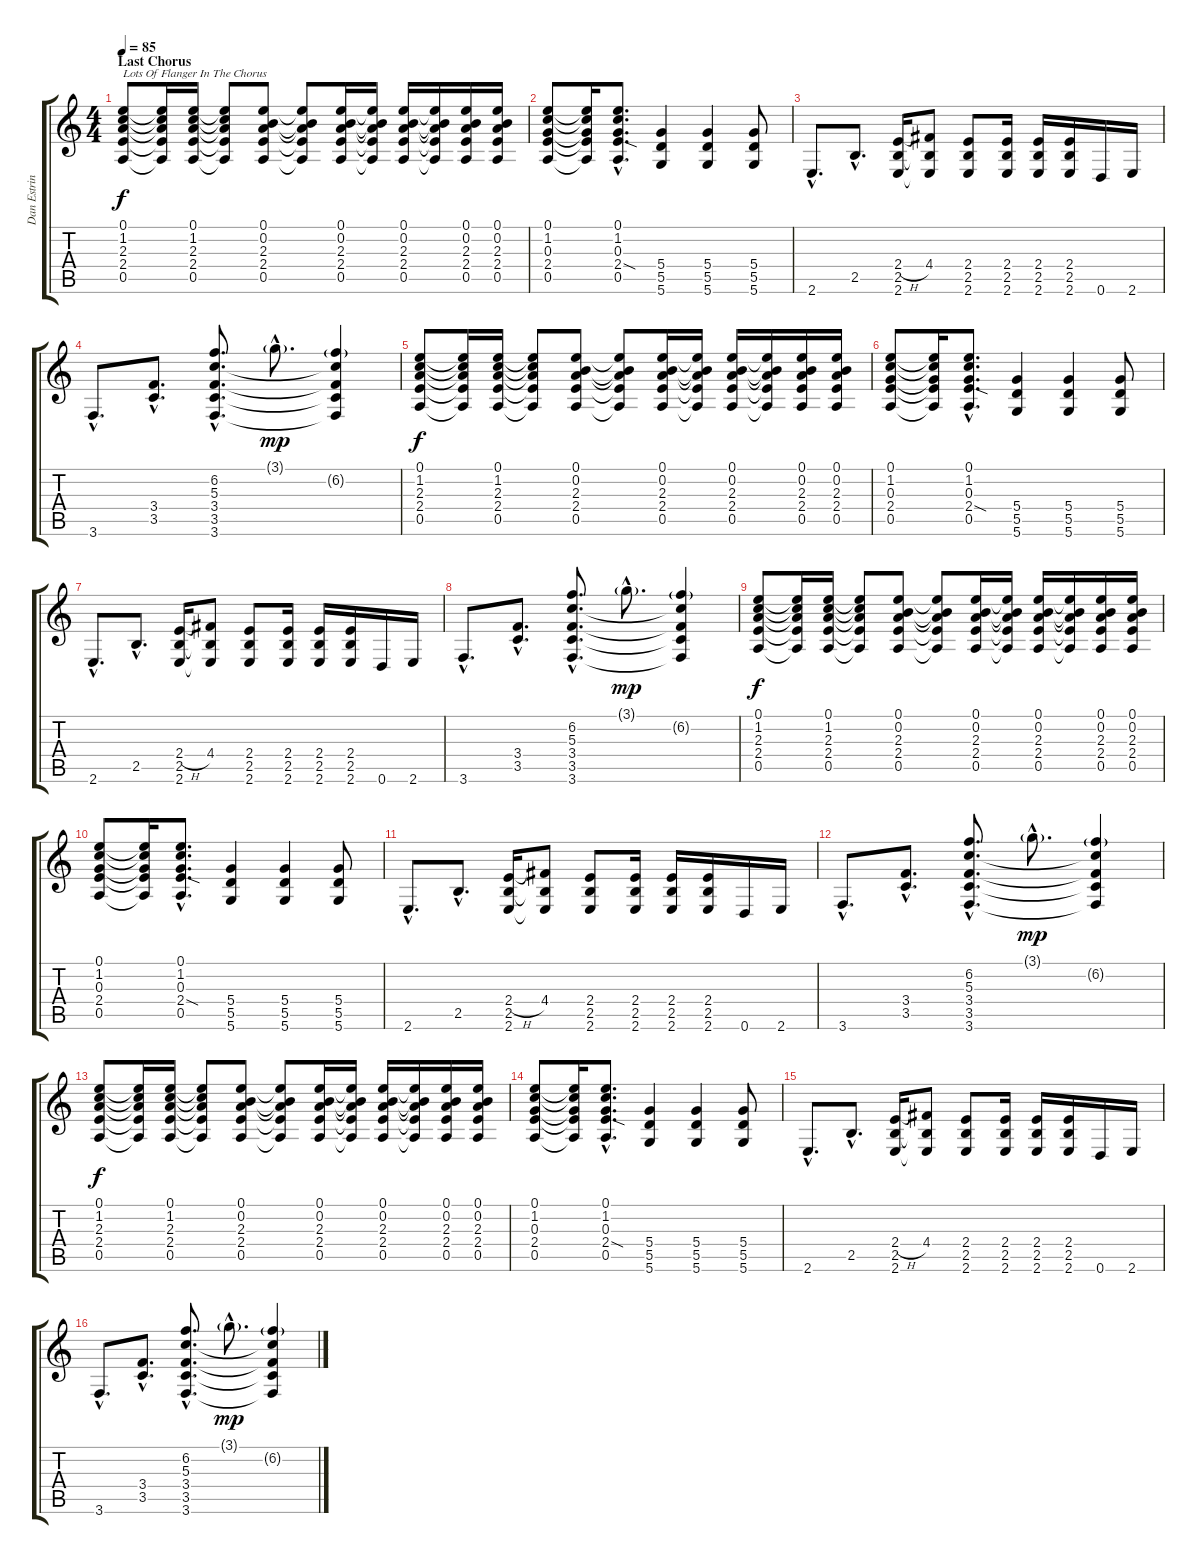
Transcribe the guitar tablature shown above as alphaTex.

\track ("Dan Estrin - Distortion Guitar" "Dan Estrin") {instrument overdrivenguitar}
\staff {score tabs}
\tuning (E4 B3 G3 D3 A2 D2) {hide}
\ts (4 4)
\section ("" "Last Chorus")
\tempo 85
\clef g2
\ks c
(0.1 1.2 2.3 2.4 0.5).8{txt "Lots Of Flanger In The Chorus" dy f} (0.1{t} 1.2{t} 2.3{t} 2.4{t} 0.5{t}).16 (0.1 1.2 2.3 2.4 0.5).16 (0.1{t} 1.2{t} 2.3{t} 2.4{t} 0.5{t}).8 (0.1 0.2 2.3 2.4 0.5).8 (0.1{t} 0.2{t} 2.3{t} 2.4{t} 0.5{t}).8 (0.1 0.2 2.3 2.4 0.5).16 (0.1{t} 0.2{t} 2.3{t} 2.4{t} 0.5{t}).16 (0.1 0.2 2.3 2.4 0.5).16 (0.1{t} 0.2{t} 2.3{t} 2.4{t} 0.5{t}).16 (0.1 0.2 2.3 2.4 0.5).16 (0.1 0.2 2.3 2.4 0.5).16 |
(0.1 1.2 0.3 2.4 0.5).8 (0.1{t} 1.2{t} 0.3{t} 2.4{t} 0.5{t}).16 (0.1{hac} 1.2{hac} 0.3{hac} 2.4{sod hac} 0.5{hac}).8{d} (5.4 5.5 5.6).4 (5.4 5.5 5.6).4 (5.4 5.5 5.6).8 |
2.6{hac}.8{d} 2.5{hac}.8{d} (2.4{h} 2.5 2.6).16 (4.4 2.5{t} 2.6{t}).8 (2.4 2.5 2.6).8 (2.4 2.5 2.6).16 (2.4 2.5 2.6).16 (2.4 2.5 2.6).16 0.6.16 2.6.16 |
3.6{hac}.8{d} (3.4{hac} 3.5{hac}).8{d} (6.2{hac} 5.3{hac} 3.4{hac} 3.5{hac} 3.6{hac}).8{d} 3.1{g hac}.8{d dy mp} (6.2{g} 5.3{t} 3.4{t} 3.5{t} 3.6{t}).4 |
(0.1 1.2 2.3 2.4 0.5).8{dy f} (0.1{t} 1.2{t} 2.3{t} 2.4{t} 0.5{t}).16 (0.1 1.2 2.3 2.4 0.5).16 (0.1{t} 1.2{t} 2.3{t} 2.4{t} 0.5{t}).8 (0.1 0.2 2.3 2.4 0.5).8 (0.1{t} 0.2{t} 2.3{t} 2.4{t} 0.5{t}).8 (0.1 0.2 2.3 2.4 0.5).16 (0.1{t} 0.2{t} 2.3{t} 2.4{t} 0.5{t}).16 (0.1 0.2 2.3 2.4 0.5).16 (0.1{t} 0.2{t} 2.3{t} 2.4{t} 0.5{t}).16 (0.1 0.2 2.3 2.4 0.5).16 (0.1 0.2 2.3 2.4 0.5).16 |
(0.1 1.2 0.3 2.4 0.5).8 (0.1{t} 1.2{t} 0.3{t} 2.4{t} 0.5{t}).16 (0.1{hac} 1.2{hac} 0.3{hac} 2.4{sod hac} 0.5{hac}).8{d} (5.4 5.5 5.6).4 (5.4 5.5 5.6).4 (5.4 5.5 5.6).8 |
2.6{hac}.8{d} 2.5{hac}.8{d} (2.4{h} 2.5 2.6).16 (4.4 2.5{t} 2.6{t}).8 (2.4 2.5 2.6).8 (2.4 2.5 2.6).16 (2.4 2.5 2.6).16 (2.4 2.5 2.6).16 0.6.16 2.6.16 |
3.6{hac}.8{d} (3.4{hac} 3.5{hac}).8{d} (6.2{hac} 5.3{hac} 3.4{hac} 3.5{hac} 3.6{hac}).8{d} 3.1{g hac}.8{d dy mp} (6.2{g} 5.3{t} 3.4{t} 3.5{t} 3.6{t}).4 |
(0.1 1.2 2.3 2.4 0.5).8{dy f} (0.1{t} 1.2{t} 2.3{t} 2.4{t} 0.5{t}).16 (0.1 1.2 2.3 2.4 0.5).16 (0.1{t} 1.2{t} 2.3{t} 2.4{t} 0.5{t}).8 (0.1 0.2 2.3 2.4 0.5).8 (0.1{t} 0.2{t} 2.3{t} 2.4{t} 0.5{t}).8 (0.1 0.2 2.3 2.4 0.5).16 (0.1{t} 0.2{t} 2.3{t} 2.4{t} 0.5{t}).16 (0.1 0.2 2.3 2.4 0.5).16 (0.1{t} 0.2{t} 2.3{t} 2.4{t} 0.5{t}).16 (0.1 0.2 2.3 2.4 0.5).16 (0.1 0.2 2.3 2.4 0.5).16 |
(0.1 1.2 0.3 2.4 0.5).8 (0.1{t} 1.2{t} 0.3{t} 2.4{t} 0.5{t}).16 (0.1{hac} 1.2{hac} 0.3{hac} 2.4{sod hac} 0.5{hac}).8{d} (5.4 5.5 5.6).4 (5.4 5.5 5.6).4 (5.4 5.5 5.6).8 |
2.6{hac}.8{d} 2.5{hac}.8{d} (2.4{h} 2.5 2.6).16 (4.4 2.5{t} 2.6{t}).8 (2.4 2.5 2.6).8 (2.4 2.5 2.6).16 (2.4 2.5 2.6).16 (2.4 2.5 2.6).16 0.6.16 2.6.16 |
3.6{hac}.8{d} (3.4{hac} 3.5{hac}).8{d} (6.2{hac} 5.3{hac} 3.4{hac} 3.5{hac} 3.6{hac}).8{d} 3.1{g hac}.8{d dy mp} (6.2{g} 5.3{t} 3.4{t} 3.5{t} 3.6{t}).4 |
(0.1 1.2 2.3 2.4 0.5).8{dy f} (0.1{t} 1.2{t} 2.3{t} 2.4{t} 0.5{t}).16 (0.1 1.2 2.3 2.4 0.5).16 (0.1{t} 1.2{t} 2.3{t} 2.4{t} 0.5{t}).8 (0.1 0.2 2.3 2.4 0.5).8 (0.1{t} 0.2{t} 2.3{t} 2.4{t} 0.5{t}).8 (0.1 0.2 2.3 2.4 0.5).16 (0.1{t} 0.2{t} 2.3{t} 2.4{t} 0.5{t}).16 (0.1 0.2 2.3 2.4 0.5).16 (0.1{t} 0.2{t} 2.3{t} 2.4{t} 0.5{t}).16 (0.1 0.2 2.3 2.4 0.5).16 (0.1 0.2 2.3 2.4 0.5).16 |
(0.1 1.2 0.3 2.4 0.5).8 (0.1{t} 1.2{t} 0.3{t} 2.4{t} 0.5{t}).16 (0.1{hac} 1.2{hac} 0.3{hac} 2.4{sod hac} 0.5{hac}).8{d} (5.4 5.5 5.6).4 (5.4 5.5 5.6).4 (5.4 5.5 5.6).8 |
2.6{hac}.8{d} 2.5{hac}.8{d} (2.4{h} 2.5 2.6).16 (4.4 2.5{t} 2.6{t}).8 (2.4 2.5 2.6).8 (2.4 2.5 2.6).16 (2.4 2.5 2.6).16 (2.4 2.5 2.6).16 0.6.16 2.6.16 |
3.6{hac}.8{d} (3.4{hac} 3.5{hac}).8{d} (6.2{hac} 5.3{hac} 3.4{hac} 3.5{hac} 3.6{hac}).8{d} 3.1{g hac}.8{d dy mp} (6.2{g} 5.3{t} 3.4{t} 3.5{t} 3.6{t}).4
